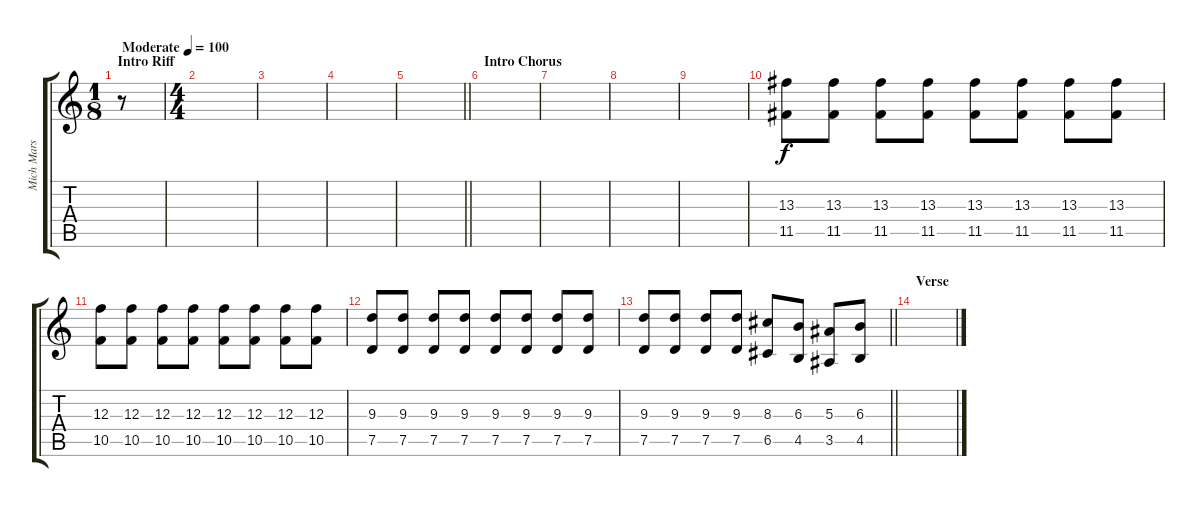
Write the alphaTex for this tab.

\track ("Mich Mars Lead" "Mich Mars ") {instrument distortionguitar}
\staff {score tabs}
\tuning (D4 A3 F3 C3 G2 C2) {hide}
\ts (1 8)
\section ("" "Intro Riff")
\tempo (100 "Moderate")
\clef g2
\ks c
r.8{dy f instrument distortionguitar} |
\ts (4 4)
|
|
|
\barLineRight lightlight
|
\section ("" "Intro Chorus")
|
|
|
|
(13.3 11.5).8 (13.3 11.5).8 (13.3 11.5).8 (13.3 11.5).8 (13.3 11.5).8 (13.3 11.5).8 (13.3 11.5).8 (13.3 11.5).8 |
(12.3 10.5).8 (12.3 10.5).8 (12.3 10.5).8 (12.3 10.5).8 (12.3 10.5).8 (12.3 10.5).8 (12.3 10.5).8 (12.3 10.5).8 |
(9.3 7.5).8 (9.3 7.5).8 (9.3 7.5).8 (9.3 7.5).8 (9.3 7.5).8 (9.3 7.5).8 (9.3 7.5).8 (9.3 7.5).8 |
\barLineRight lightlight
(9.3 7.5).8 (9.3 7.5).8 (9.3 7.5).8 (9.3 7.5).8 (8.3 6.5).8 (6.3 4.5).8 (5.3 3.5).8 (6.3 4.5).8 |
\section ("" "Verse")
